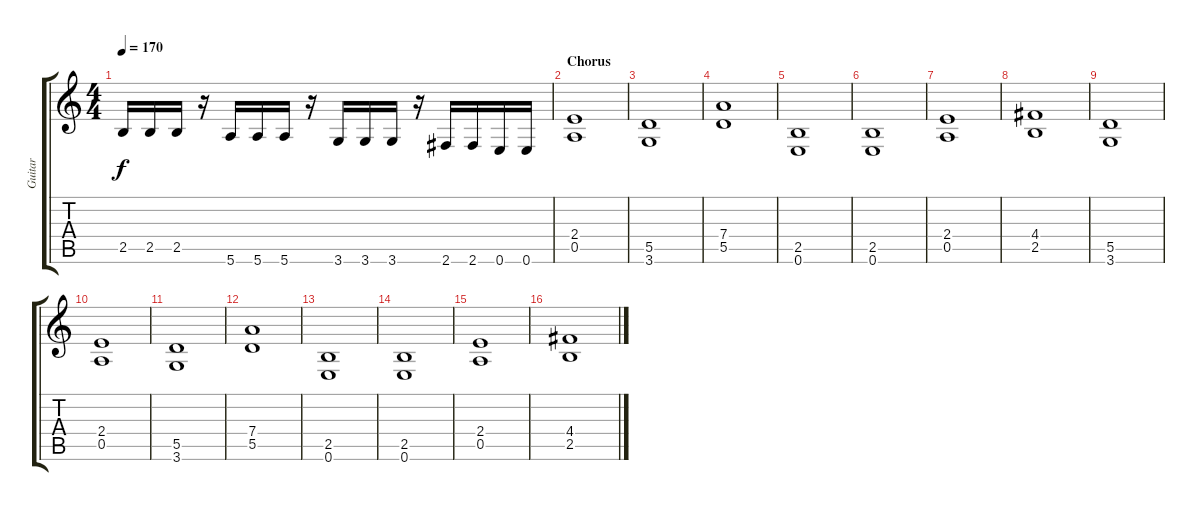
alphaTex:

\track ("Guitar" "Guitar") {instrument overdrivenguitar}
\staff {score tabs}
\tuning (E4 B3 G3 D3 A2 E2) {hide}
\ts (4 4)
\tempo 170
\clef g2
\ks c
2.5.16{dy f} 2.5.16 2.5.16 r.16 5.6.16 5.6.16 5.6.16 r.16 3.6.16 3.6.16 3.6.16 r.16 2.6.16 2.6.16 0.6.16 0.6.16 |
\section ("" "Chorus")
(2.4 0.5).1 |
(5.5 3.6).1 |
(7.4 5.5).1 |
(2.5 0.6).1 |
(2.5 0.6).1 |
(2.4 0.5).1 |
(4.4 2.5).1 |
(5.5 3.6).1 |
(2.4 0.5).1 |
(5.5 3.6).1 |
(7.4 5.5).1 |
(2.5 0.6).1 |
(2.5 0.6).1 |
(2.4 0.5).1 |
(4.4 2.5).1
